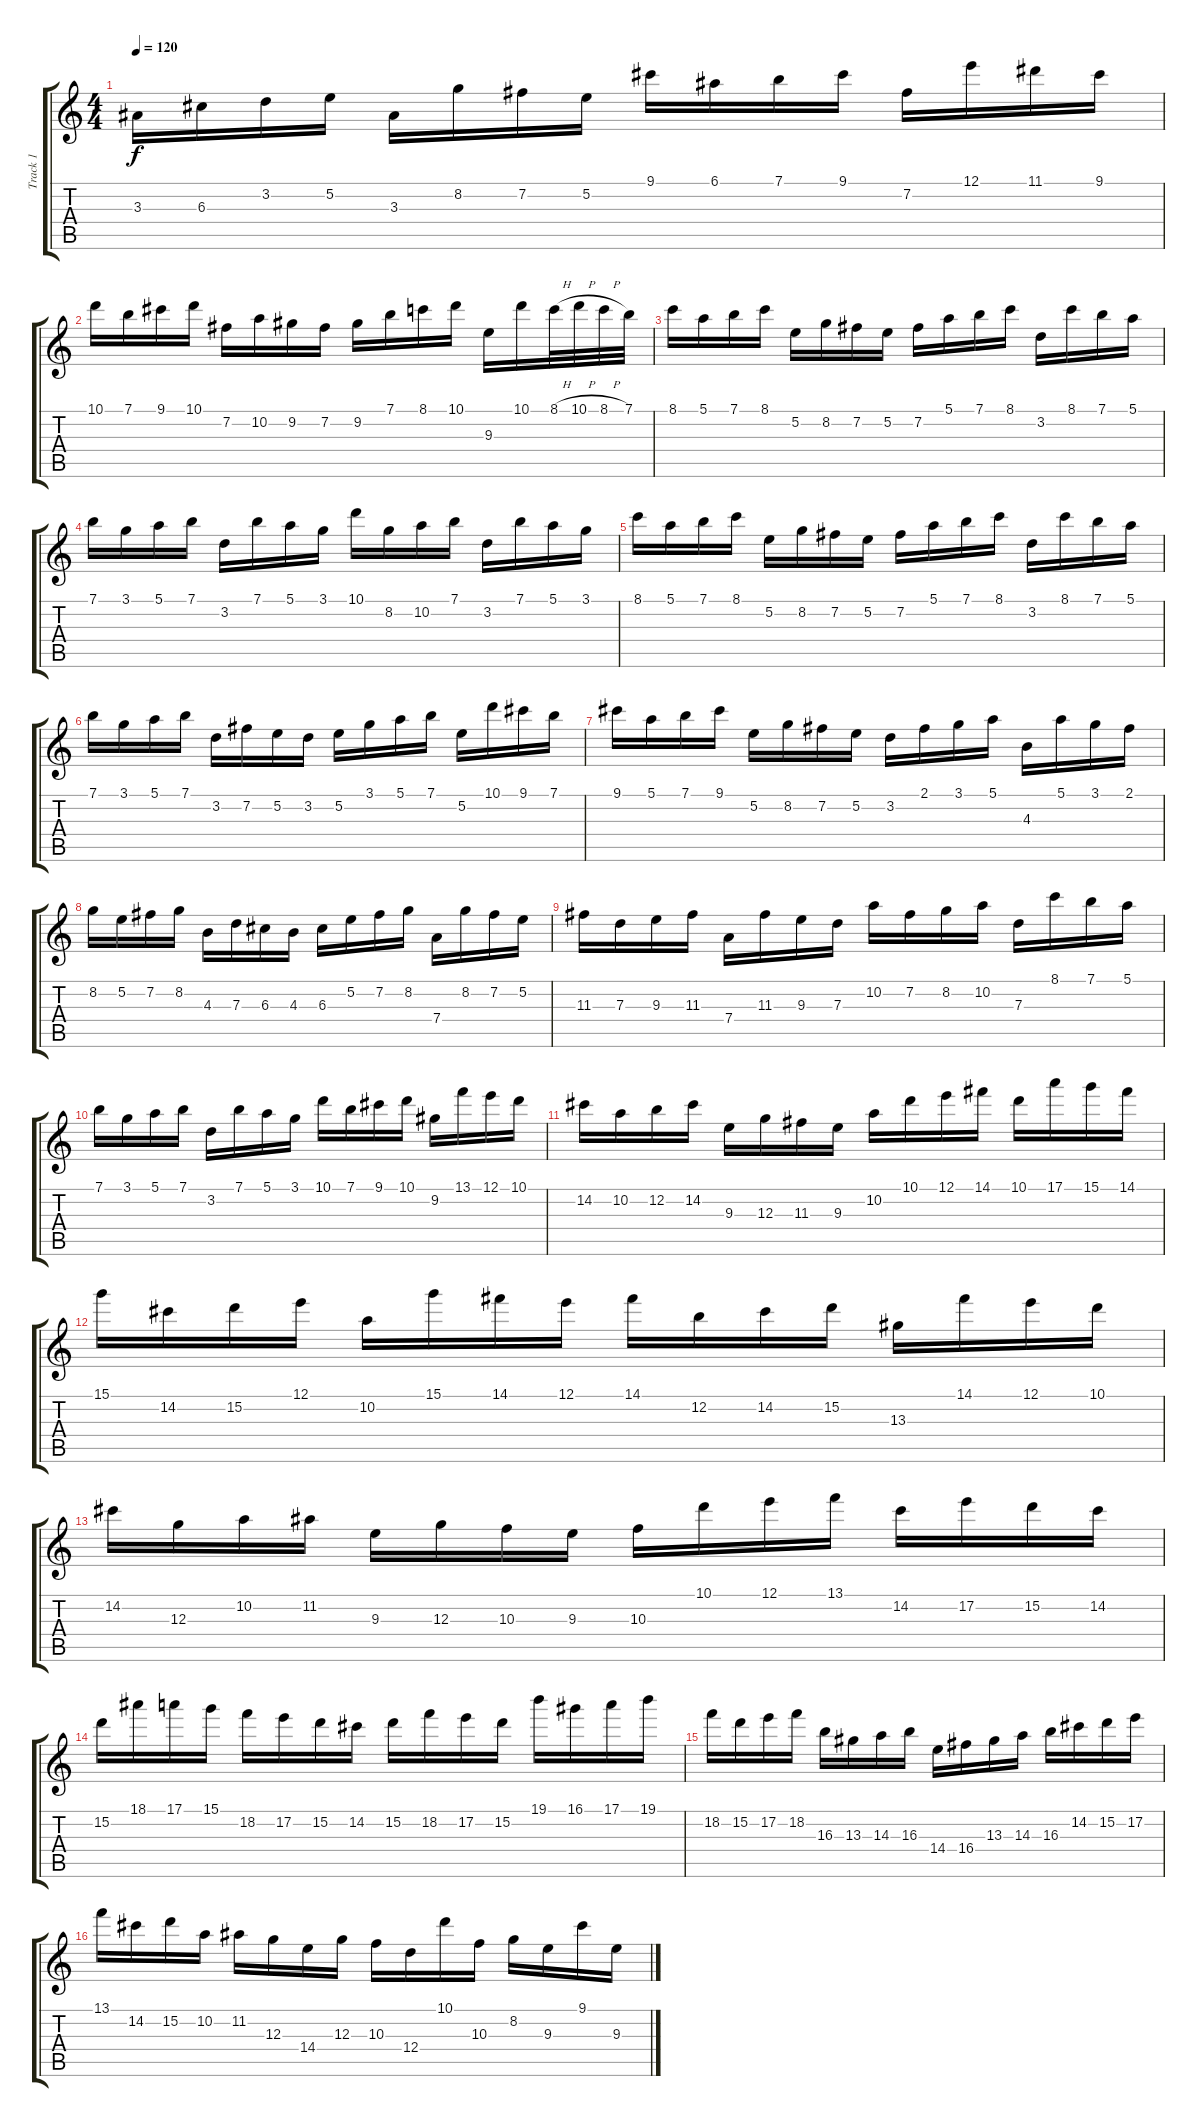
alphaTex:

\track ("Track 1" "Track 1") {instrument electricguitarclean}
\staff {score tabs}
\tuning (E4 B3 G3 D3 A2 E2) {hide}
\ts (4 4)
\tempo 120
\clef g2
\ks c
3.3.16{dy f} 6.3.16 3.2.16 5.2.16 3.3.16 8.2.16 7.2.16 5.2.16 9.1.16 6.1.16 7.1.16 9.1.16 7.2.16 12.1.16 11.1.16 9.1.16 |
10.1.16 7.1.16 9.1.16 10.1.16 7.2.16 10.2.16 9.2.16 7.2.16 9.2.16 7.1.16 8.1.16 10.1.16 9.3.16 10.1.16 8.1{h}.32 10.1{h}.32 8.1{h}.32 7.1.32 |
8.1.16 5.1.16 7.1.16 8.1.16 5.2.16 8.2.16 7.2.16 5.2.16 7.2.16 5.1.16 7.1.16 8.1.16 3.2.16 8.1.16 7.1.16 5.1.16 |
7.1.16 3.1.16 5.1.16 7.1.16 3.2.16 7.1.16 5.1.16 3.1.16 10.1.16 8.2.16 10.2.16 7.1.16 3.2.16 7.1.16 5.1.16 3.1.16 |
8.1.16 5.1.16 7.1.16 8.1.16 5.2.16 8.2.16 7.2.16 5.2.16 7.2.16 5.1.16 7.1.16 8.1.16 3.2.16 8.1.16 7.1.16 5.1.16 |
7.1.16 3.1.16 5.1.16 7.1.16 3.2.16 7.2.16 5.2.16 3.2.16 5.2.16 3.1.16 5.1.16 7.1.16 5.2.16 10.1.16 9.1.16 7.1.16 |
9.1.16 5.1.16 7.1.16 9.1.16 5.2.16 8.2.16 7.2.16 5.2.16 3.2.16 2.1.16 3.1.16 5.1.16 4.3.16 5.1.16 3.1.16 2.1.16 |
8.2.16 5.2.16 7.2.16 8.2.16 4.3.16 7.3.16 6.3.16 4.3.16 6.3.16 5.2.16 7.2.16 8.2.16 7.4.16 8.2.16 7.2.16 5.2.16 |
11.3.16 7.3.16 9.3.16 11.3.16 7.4.16 11.3.16 9.3.16 7.3.16 10.2.16 7.2.16 8.2.16 10.2.16 7.3.16 8.1.16 7.1.16 5.1.16 |
7.1.16 3.1.16 5.1.16 7.1.16 3.2.16 7.1.16 5.1.16 3.1.16 10.1.16 7.1.16 9.1.16 10.1.16 9.2.16 13.1.16 12.1.16 10.1.16 |
14.2.16 10.2.16 12.2.16 14.2.16 9.3.16 12.3.16 11.3.16 9.3.16 10.2.16 10.1.16 12.1.16 14.1.16 10.1.16 17.1.16 15.1.16 14.1.16 |
15.1.16 14.2.16 15.2.16 12.1.16 10.2.16 15.1.16 14.1.16 12.1.16 14.1.16 12.2.16 14.2.16 15.2.16 13.3.16 14.1.16 12.1.16 10.1.16 |
14.2.16 12.3.16 10.2.16 11.2.16 9.3.16 12.3.16 10.3.16 9.3.16 10.3.16 10.1.16 12.1.16 13.1.16 14.2.16 17.2.16 15.2.16 14.2.16 |
15.2.16 18.1.16 17.1.16 15.1.16 18.2.16 17.2.16 15.2.16 14.2.16 15.2.16 18.2.16 17.2.16 15.2.16 19.1.16 16.1.16 17.1.16 19.1.16 |
18.2.16 15.2.16 17.2.16 18.2.16 16.3.16 13.3.16 14.3.16 16.3.16 14.4.16 16.4.16 13.3.16 14.3.16 16.3.16 14.2.16 15.2.16 17.2.16 |
13.1.16 14.2.16 15.2.16 10.2.16 11.2.16 12.3.16 14.4.16 12.3.16 10.3.16 12.4.16 10.1.16 10.3.16 8.2.16 9.3.16 9.1.16 9.3.16
